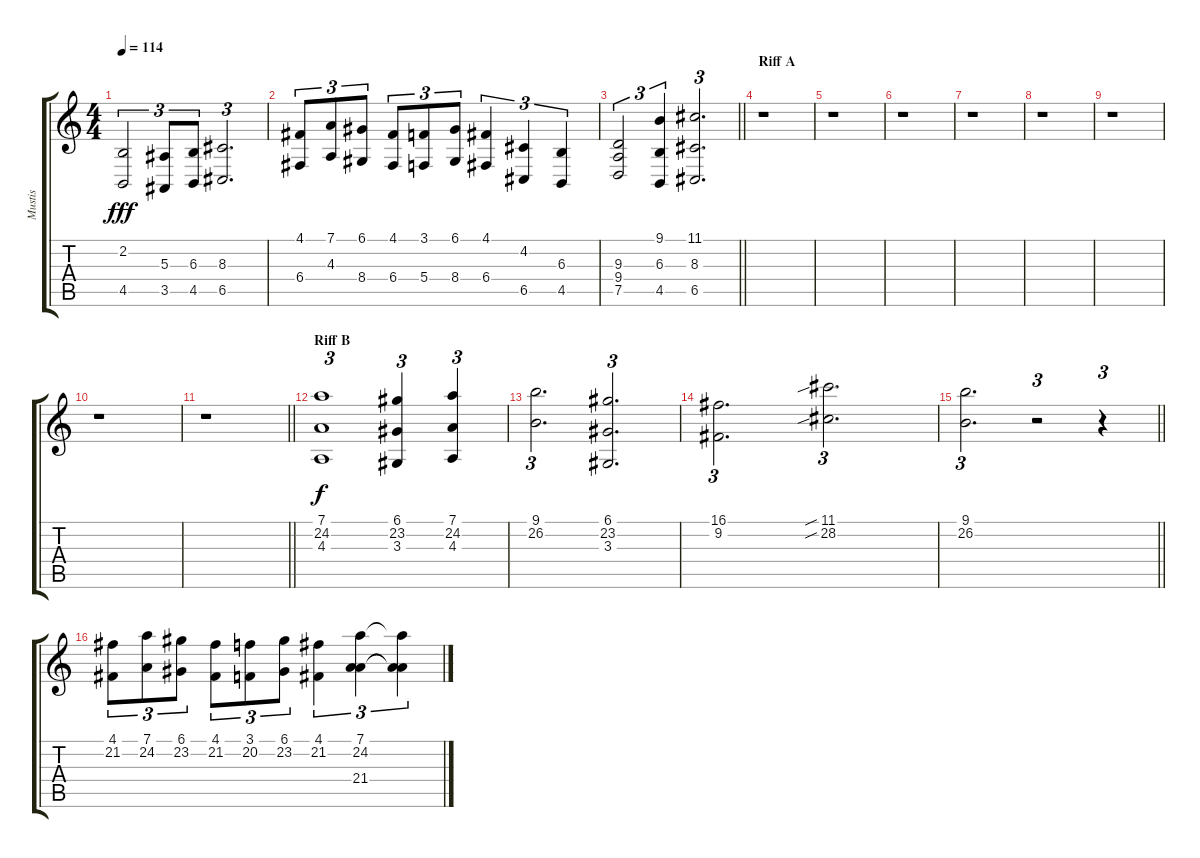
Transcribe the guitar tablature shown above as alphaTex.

\track ("Mustis" "Mustis") {instrument stringensemble1}
\staff {score tabs}
\tuning (D4 A3 F3 C3 G2 D2) {hide}
\ts (4 4)
\tempo 114
\clef g2
\ks c
(2.2 4.5{t}).2{tu (3 2) dy fff} (5.3 3.5).8{tu (3 2)} (6.3 4.5).8{tu (3 2)} (8.3 6.5).2{d tu (3 2)} |
(4.1 6.4).8{tu (3 2)} (7.1 4.3).8{tu (3 2)} (6.1 8.4).8{tu (3 2)} (4.1 6.4).8{tu (3 2)} (3.1 5.4).8{tu (3 2)} (6.1 8.4).8{tu (3 2)} (4.1 6.4).4{tu (3 2)} (4.2 6.5).4{tu (3 2)} (6.3 4.5).4{tu (3 2)} |
\barLineRight lightlight
(9.3 9.4 7.5).2{tu (3 2)} (9.1 6.3 4.5).4{tu (3 2)} (11.1 8.3 6.5).2{d tu (3 2)} |
\section ("" "Riff A")
r.1 |
r.1 |
r.1 |
r.1 |
r.1 |
r.1 |
r.1 |
\barLineRight lightlight
r.1 |
\section ("" "Riff B")
(7.1 24.2 4.3).1{tu (3 2) dy f} (6.1 23.2 3.3).4{tu (3 2)} (7.1 24.2 4.3).4{tu (3 2)} |
(9.1 26.2).2{d tu (3 2)} (6.1 23.2 3.3).2{d tu (3 2)} |
(16.1 9.2).2{d tu (3 2)} (11.1{sib} 28.2{sib}).2{d tu (3 2)} |
\barLineRight lightlight
(9.1 26.2).2{d tu (3 2)} r.2{tu (3 2)} r.4{tu (3 2)} |
\section ("" "")
(4.1 21.2).8{tu (3 2)} (7.1 24.2).8{tu (3 2)} (6.1 23.2).8{tu (3 2)} (4.1 21.2).8{tu (3 2)} (3.1 20.2).8{tu (3 2)} (6.1 23.2).8{tu (3 2)} (4.1 21.2).4{tu (3 2)} (7.1 24.2 21.4).4{tu (3 2)} (7.1{t} 24.2{t} 21.4{t}).4{tu (3 2)}
